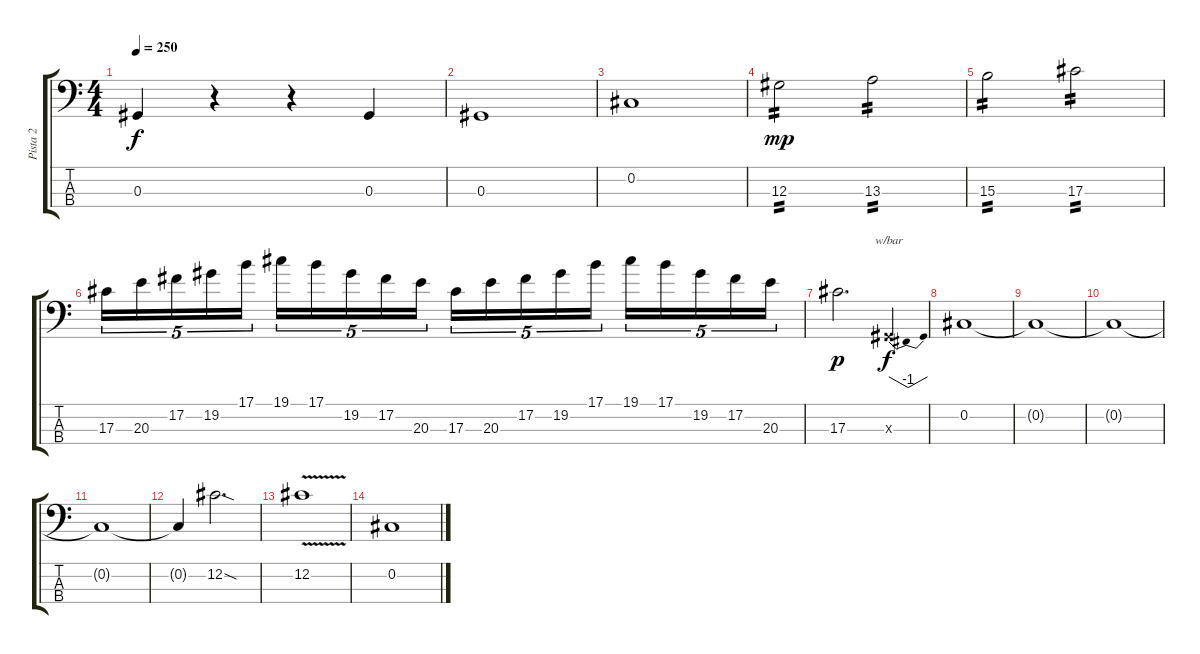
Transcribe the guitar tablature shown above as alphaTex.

\track ("Pista 2" "Pista 2") {instrument electricbasspick}
\staff {score tabs}
\tuning (Gb2 Db2 Ab1 Eb1) {hide}
\ts (4 4)
\tempo 250
\clef f4
\ks c
0.3.4{dy f} r.4 r.4 0.3.4 |
0.3.1 |
0.2.1 |
12.3.2{tp 2 dy mp} 13.3.2{tp 2} |
15.3.2{tp 2} 17.3.2{tp 2} |
17.3.16{tu (5 4)} 20.3.16{tu (5 4)} 17.2.16{tu (5 4)} 19.2.16{tu (5 4)} 17.1.16{tu (5 4)} 19.1.16{tu (5 4)} 17.1.16{tu (5 4)} 19.2.16{tu (5 4)} 17.2.16{tu (5 4)} 20.3.16{tu (5 4)} 17.3.16{tu (5 4)} 20.3.16{tu (5 4)} 17.2.16{tu (5 4)} 19.2.16{tu (5 4)} 17.1.16{tu (5 4)} 19.1.16{tu (5 4)} 17.1.16{tu (5 4)} 19.2.16{tu (5 4)} 17.2.16{tu (5 4)} 20.3.16{tu (5 4)} |
17.3.2{d dy p} 0.3{x}.4{tbe (dip default 0 0 30 -4 60 0) dy f} |
0.2.1 |
0.2{t}.1 |
0.2{t}.1 |
0.2{t}.1 |
0.2{t}.4 12.2{sod}.2{d} |
12.2{v}.1 |
0.2.1
